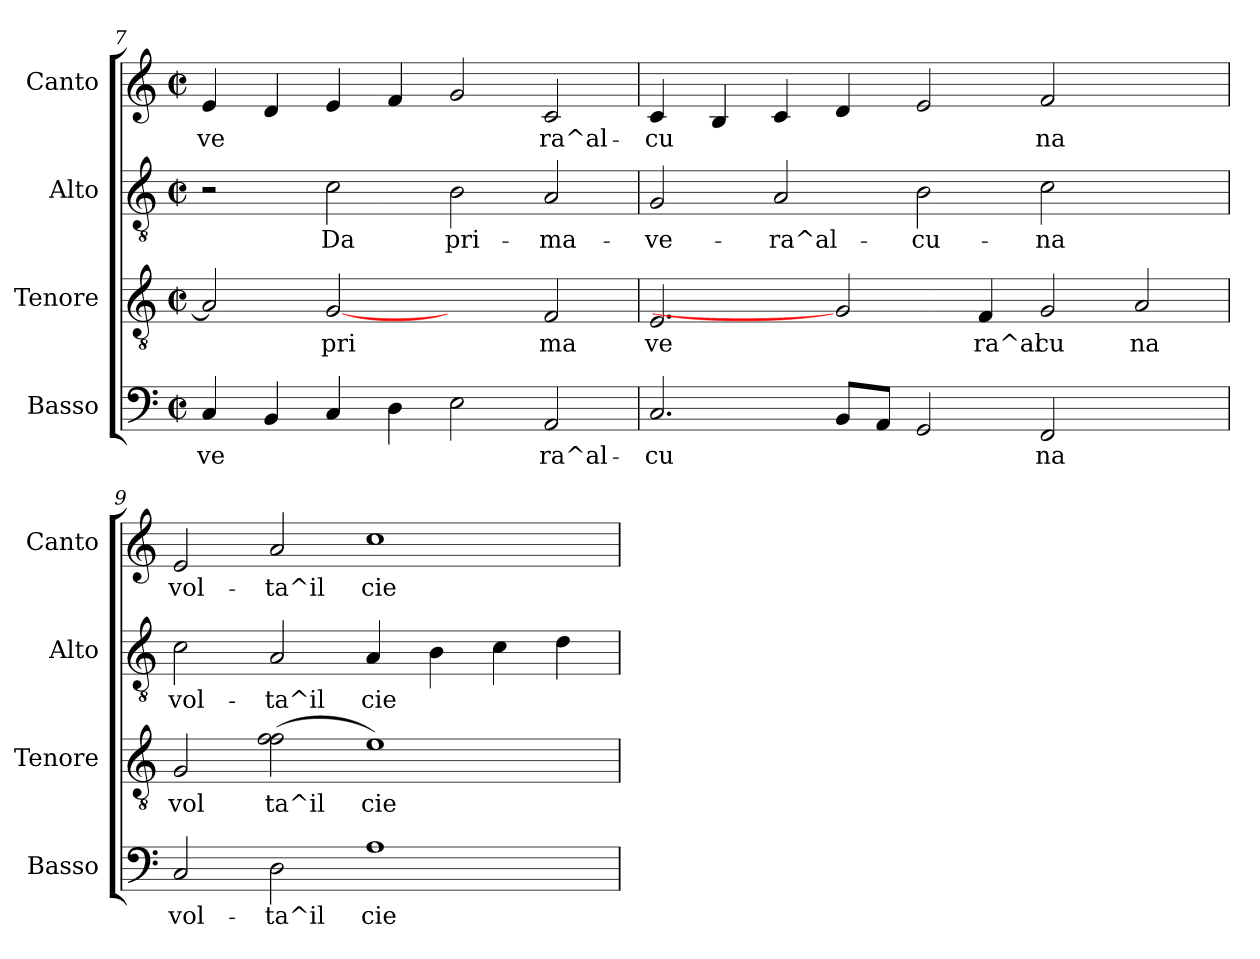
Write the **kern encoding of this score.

**kern	**text	**kern	**text	**kern	**text	**kern	**text
*part4	*part4	*part3	*part3	*part2	*part2	*part1	*part1
*staff4	*staff4	*staff3	*staff3	*staff2	*staff2	*staff1	*staff1
*I"Basso	*	*I"Tenore	*	*I"Alto	*	*I"Canto	*
*I'Basso	*	*I'Tenore	*	*I'Alto	*	*I'Canto	*
*clefF4	*	*clefGv2	*	*clefGv2	*	*clefG2	*
*k[]	*	*k[]	*	*k[]	*	*k[]	*
*C:	*	*C:	*	*C:	*	*C:	*
*M2/2	*	*M2/2	*	*M2/2	*	*M2/2	*
*met(c|)	*	*met(c|)	*	*met(c|)	*	*met(c|)	*
=7	=7	=7	=7	=7	=7	=7	=7
!	!LO:LY:b:cj	!	!LO:LY:b:cj	!	!	!	!LO:LY:b:cj
4C/	-ve-	2A/]	.	2r	.	4e/	-ve-
!	!LO:LY:b:cj	!	!	!	!	!	!LO:LY:b:cj
4BB/	--	.	.	.	.	4d/	--
!	!LO:LY:b:cj	!	!LO:LY:b:cj	!	!LO:LY:b:cj	!	!LO:LY:b:cj
4C/	--	[2G	pri	2c\	Da	4e/	--
!	!LO:LY:b:cj	!	!	!	!	!	!LO:LY:b:cj
4D\	--	.	.	.	.	4f/	--
!	!LO:LY:b:cj	!	!	!	!LO:LY:b:cj	!	!LO:LY:b:cj
2E\	--	2ryy	.	2B\	pri-	2g/	--
!	!LO:LY:b:cj	!	!LO:LY:b:cj	!	!LO:LY:b:cj	!	!LO:LY:b:cj
2AA/	-ra^al-	2F/	ma	2A/	-ma-	2c/	-ra^al-
=8	=8	=8	=8	=8	=8	=8	=8
!	!LO:LY:b:cj	!	!LO:LY:b:cj	!	!LO:LY:b:cj	!	!LO:LY:b:cj
2.C/	-cu-	2.E/	ve	2G/	-ve-	4c/	-cu-
!	!	!	!	!	!	!	!LO:LY:b:cj
.	.	.	.	.	.	4B/	--
!	!	!	!	!	!LO:LY:b:cj	!	!LO:LY:b:cj
.	.	.	.	2A/	-ra^al-	4c/	--
!	!LO:LY:b:cj	!	!	!	!	!	!LO:LY:b:cj
8BB/L	--	2G]	.	.	.	4d/	--
!	!LO:LY:b:cj	!	!	!	!	!	!
8AA/J	--	.	.	.	.	.	.
!	!LO:LY:b:cj	!	!	!	!LO:LY:b:cj	!	!LO:LY:b:cj
2GG/	--	.	.	2B\	-cu-	2e/	--
!	!	!	!LO:LY:b:cj	!	!	!	!
.	.	4F/	ra^al	.	.	.	.
!	!LO:LY:b:cj	!	!LO:LY:b:cj	!	!LO:LY:b:cj	!	!LO:LY:b:cj
2FF/	-na	2G/	cu	2c\	-na	2f/	-na
!	!	!	!LO:LY:b:cj	!	!	!	!
2ryy	.	2A/	na	2ryy	.	2ryy	.
=9	=9	=9	=9	=9	=9	=9	=9
!	!LO:LY:b:cj	!	!LO:LY:b:cj	!	!LO:LY:b:cj	!	!LO:LY:b:cj
2C/	vol-	2G/	vol	2c\	vol-	2e/	vol-
!	!LO:LY:b:cj	!	!LO:LY:b:cj	!	!LO:LY:b:cj	!	!LO:LY:b:cj
2D\	-ta^il	(>2f\ 2f\	ta^il	2A/	-ta^il	2a/	-ta^il
!	!LO:LY:b:cj	!	!LO:LY:b:cj	!	!LO:LY:b:cj	!	!LO:LY:b:cj
1A	cie-	1e)	cie	4A/	cie-	1cc	cie-
!	!	!	!	!	!LO:LY:b:cj	!	!
.	.	.	.	4B\	--	.	.
!	!	!	!	!	!LO:LY:b:cj	!	!
.	.	.	.	4c\	--	.	.
!	!	!	!	!	!LO:LY:b:cj	!	!
.	.	.	.	4d\	--	.	.
=	=	=	=	=	=	=	=
*-	*-	*-	*-	*-	*-	*-	*-
